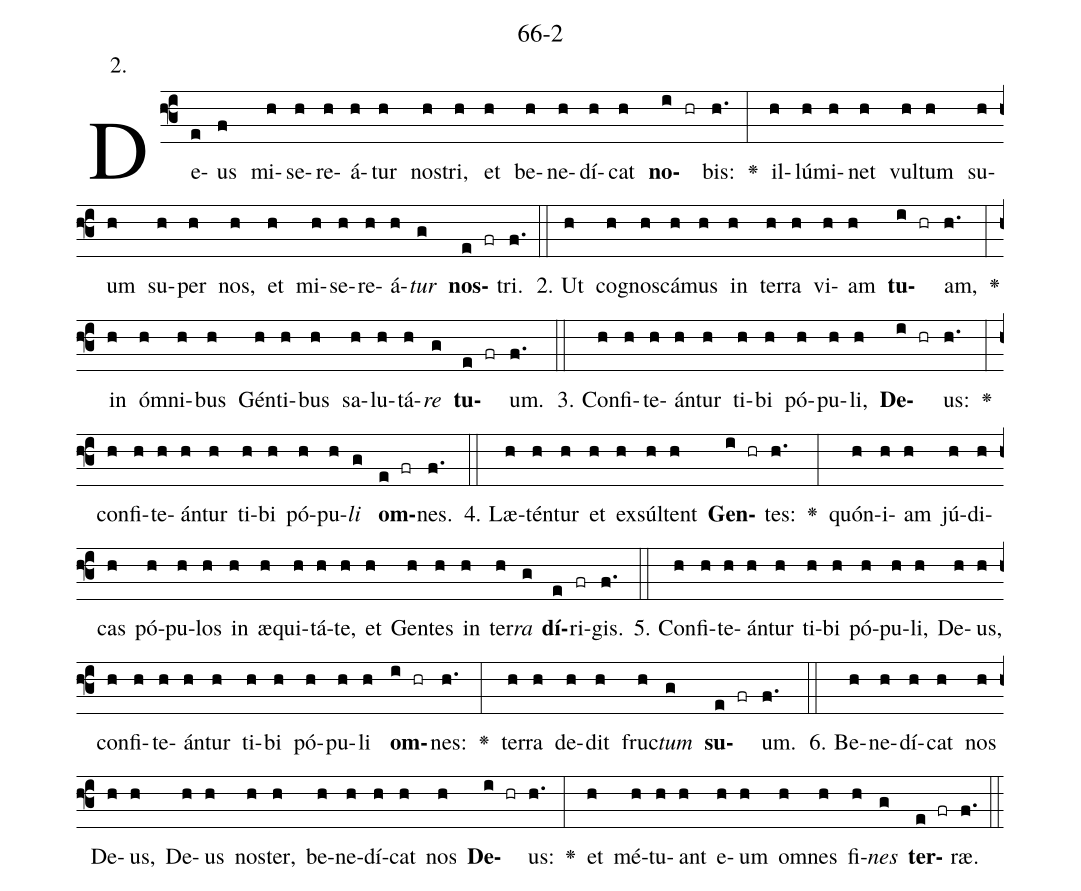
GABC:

name: 66-2;
annotation: 2.;
%%
(f3)De(e)us(f) mi(h)se(h)re(h)á(h)tur(h) nos(h)tri,(h) et(h) be(h)ne(h)dí(h)cat(h) <b>no</b>(i hr)bis:(h.) <v>\greheightstar</v>(:) il(h)lú(h)mi(h)net(h) vul(h)tum(h) su(h)um(h) su(h)per(h) nos,(h) et(h) mi(h)se(h)re(h)á(h)<i>tur</i>(g) <b>nos</b>(e fr)tri.(f.) (::)
2. Ut(h) co(h)gnos(h)cá(h)mus(h) in(h) ter(h)ra(h) vi(h)am(h) <b>tu</b>(i hr)am,(h.) <v>\greheightstar</v>(:) in(h) óm(h)ni(h)bus(h) Gén(h)ti(h)bus(h) sa(h)lu(h)tá(h)<i>re</i>(g) <b>tu</b>(e fr)um.(f.) (::)
3. Con(h)fi(h)te(h)án(h)tur(h) ti(h)bi(h) pó(h)pu(h)li,(h) <b>De</b>(i hr)us:(h.) <v>\greheightstar</v>(:) con(h)fi(h)te(h)án(h)tur(h) ti(h)bi(h) pó(h)pu(h)<i>li</i>(g) <b>om</b>(e fr)nes.(f.) (::)
4. Læ(h)tén(h)tur(h) et(h) ex(h)súl(h)tent(h) <b>Gen</b>(i hr)tes:(h.) <v>\greheightstar</v>(:) quón(h)i(h)am(h) jú(h)di(h)cas(h) pó(h)pu(h)los(h) in(h) æ(h)qui(h)tá(h)te,(h) et(h) Gen(h)tes(h) in(h) ter(h)<i>ra</i>(g) <b>dí</b>(e)ri(fr)gis.(f.) (::)
5. Con(h)fi(h)te(h)án(h)tur(h) ti(h)bi(h) pó(h)pu(h)li,(h) De(h)us,(h) con(h)fi(h)te(h)án(h)tur(h) ti(h)bi(h) pó(h)pu(h)li(h) <b>om</b>(i hr)nes:(h.) <v>\greheightstar</v>(:) ter(h)ra(h) de(h)dit(h) fruc(h)<i>tum</i>(g) <b>su</b>(e fr)um.(f.) (::)
6. Be(h)ne(h)dí(h)cat(h) nos(h) De(h)us,(h) De(h)us(h) nos(h)ter,(h) be(h)ne(h)dí(h)cat(h) nos(h) <b>De</b>(i hr)us:(h.) <v>\greheightstar</v>(:) et(h) mé(h)tu(h)ant(h) e(h)um(h) om(h)nes(h) fi(h)<i>nes</i>(g) <b>ter</b>(e fr)ræ.(f.) (::)
